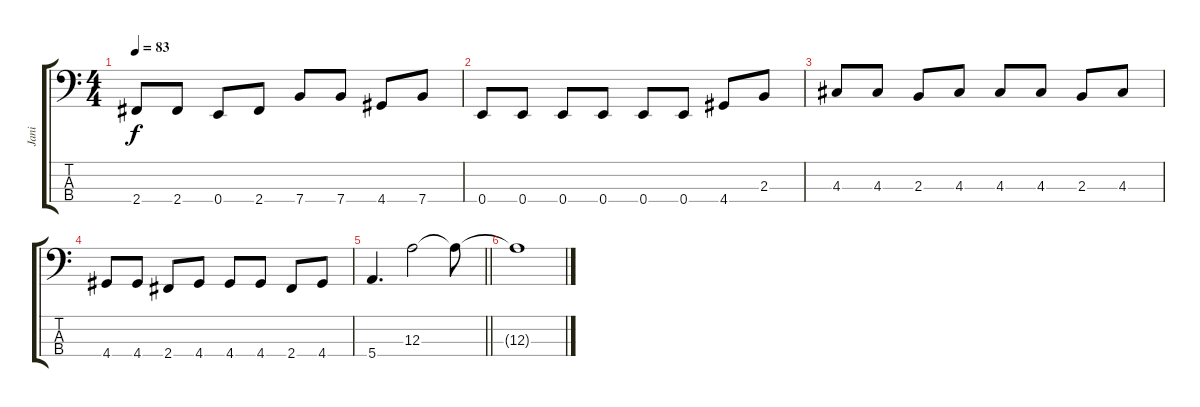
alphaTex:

\track ("Jani" "Jani") {instrument electricbassfinger}
\staff {score tabs}
\tuning (G2 D2 A1 E1) {hide}
\ts (4 4)
\tempo 83
\clef f4
\ks c
2.4.8{dy f} 2.4.8 0.4.8 2.4.8 7.4.8 7.4.8 4.4.8 7.4.8 |
0.4.8 0.4.8 0.4.8 0.4.8 0.4.8 0.4.8 4.4.8 2.3.8 |
4.3.8 4.3.8 2.3.8 4.3.8 4.3.8 4.3.8 2.3.8 4.3.8 |
4.4.8 4.4.8 2.4.8 4.4.8 4.4.8 4.4.8 2.4.8 4.4.8 |
\barLineRight lightlight
5.4.4{d} 12.3.2 12.3{t}.8 |
12.3{t}.1
